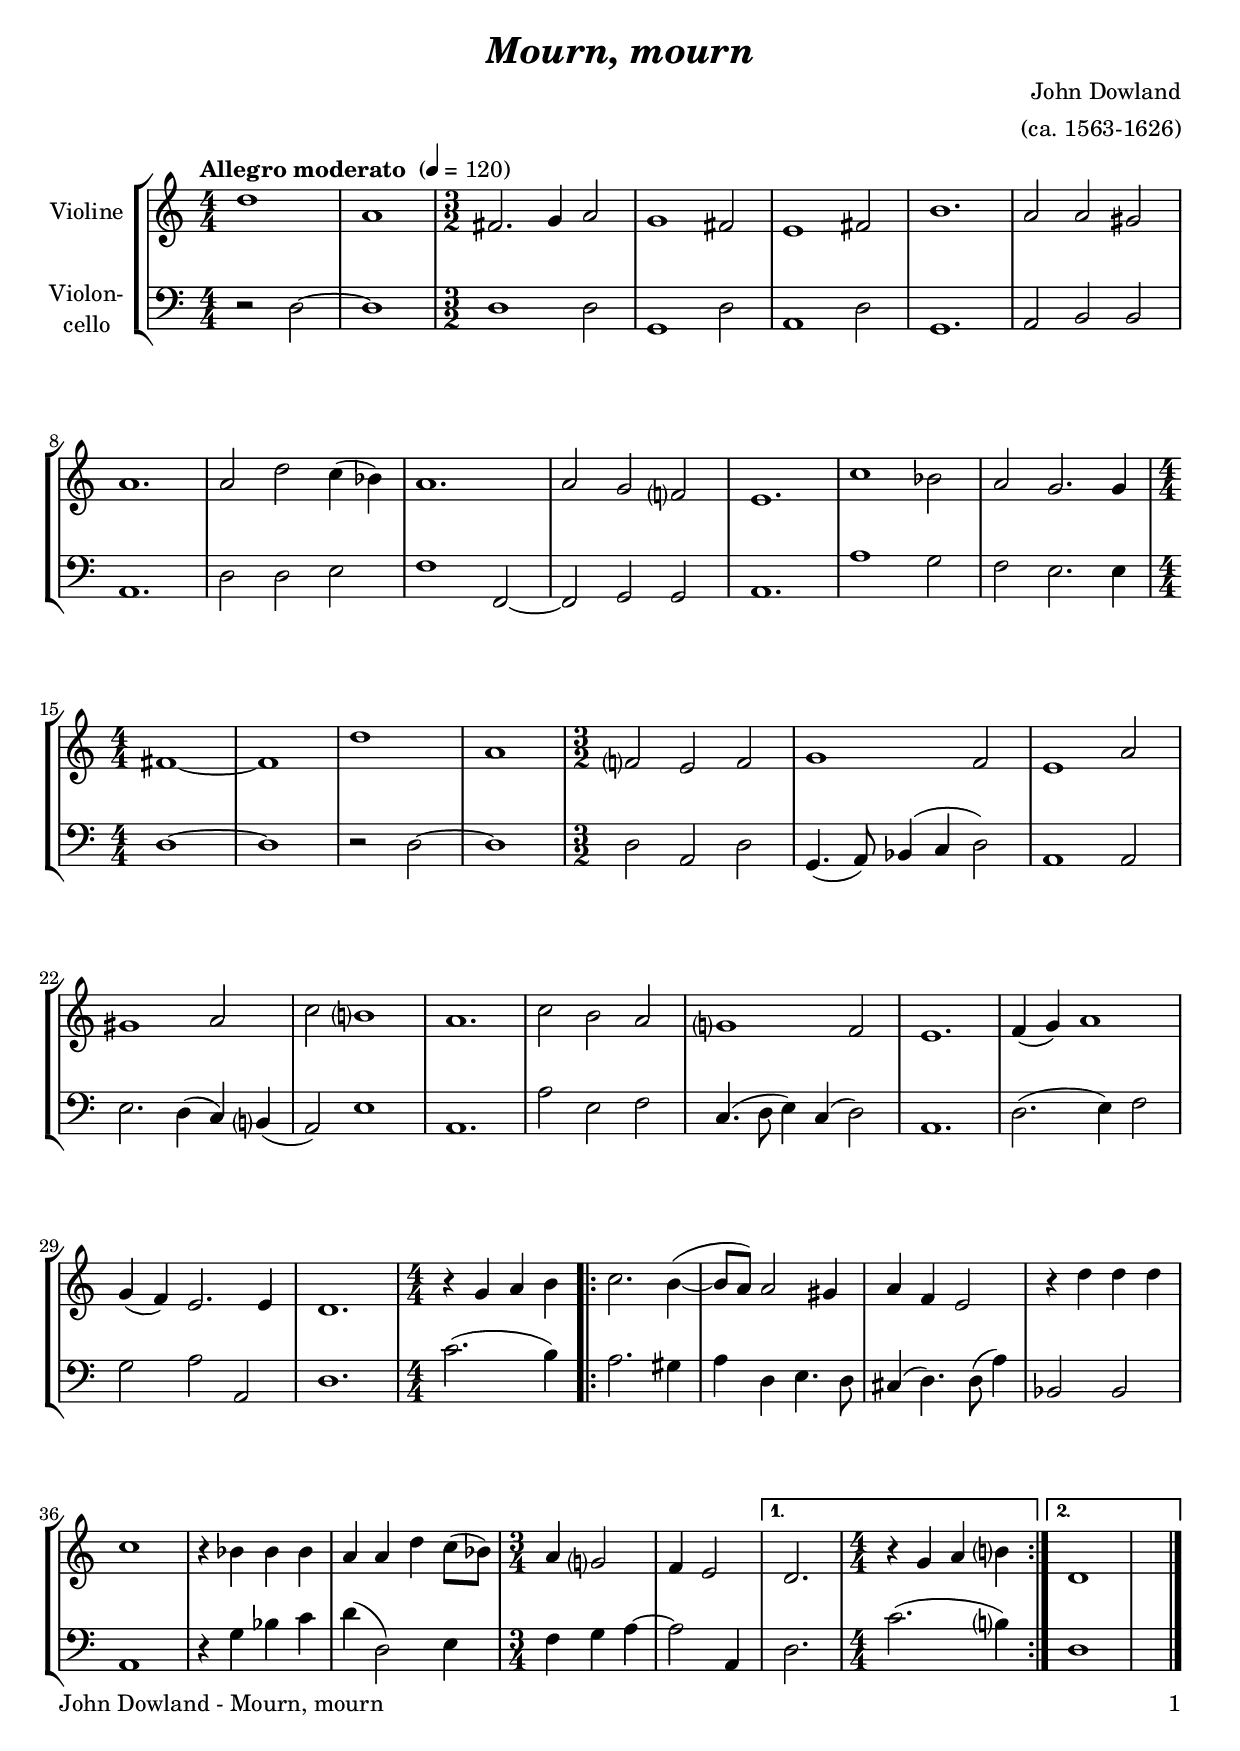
\version "2.18.2"
\include "deutsch.ly"
  
#(set-global-staff-size 20)

\header {
  title     = \markup \bold \italic "Mourn, mourn"
  composer  = "John Dowland"
  arranger  = "(ca. 1563-1626)"
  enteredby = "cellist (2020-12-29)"
%  piece     = ""
}

voiceconsts = {
  \key c \major
  \time 4/4
  \clef "treble"
  \numericTimeSignature
  % Set default beaming for all staves
%  \set Timing.beamExceptions = #'()
%  \set Timing.baseMoment     = #(ly:make-moment 1 4)
%  \set Timing.beatStructure  = #'(1 1 1)
  \tempo "Allegro moderato " 4=120
}

mivl = "violin"
%miba = "pizzicato strings"
miba = "cello"

arco = \markup \italic "arco"
dcaf = \mark \markup \box \italic "D.C. al Fine"
fine = \mark \markup \box \italic "Fine"
pizz = \markup \italic "pizz."
rall = \mark \markup \box \italic "rall."
rit  = \mark \markup \box \italic "rit."
simi = \markup \italic "simile"

va = \relative c'' {
  \voiceconsts

  d1
  a \time 3/2
  fis2. g4 a2
  g1 fis2
  e1 fis2
  h1.
  a2 a gis
  a1.

  a2 d c4( b)
  a1.
  a2 g f?
  e1.
  c'1 b2
  a g2. g4 \time 4/4
  fis1~
  fis

  d'
  a \time 3/2
  f?2 e f
  g1 f2
  e1 a2
  gis1 a2
  c h?1
  a1.

  c2 h a
  g?1 f2
  e1.
  f4( g) a1
  g4( f) e2. e4
  d1. \time 4/4
  r4 g a h
  
  \repeat volta 2 {
    c2. h4(~
    h8 a) a2 gis4
    a f e2
    r4 d' d d
    c1
    r4 b b b

    a a d c8( b) \time 3/4
    a4 g?2
    f4 e2
  }
  \alternative {
    { d2. | \time 4/4 r4 g a h? }
    { d,1 }
  } \bar "|."
}

vb = \relative c {
  \voiceconsts
  \clef "bass"

  r2 d~
  d1 \time 3/2
  d1 d2
  g,1 d'2
  a1 d2
  g,1.
  a2 h h
  a1.

  d2 d e
  f1 f,2~
  f g g
  a1.
  a'1 g2
  f e2. e4 \time 4/4
  d1~
  d

  r2 d~
  d1 \time 3/2
  d2 a d
  g,4.( a8) b4( c d2)
  a1 a2
  e'2. d4( c) h?(
  a2) e'1
  a,1.

  a'2 e f
  c4.( d8 e4) c( d2)
  a1.
  d2.( e4) f2
  g a a,
  d1. \time 4/4
  c'2.( h4)
  
  \repeat volta 2 {
    a2. gis4
    a d, e4. d8
    cis4( d4.) d8( a'4)
    b,2 b
    a1
    r4 g' b c

    d( d,2) e4 \time 3/4
    f g a~
    a2 a,4
  }
  \alternative {
    { d2. | \time 4/4 c'2.( h?4) }
    { d,1 }
  } \bar "|."
}


music = \new StaffGroup <<
      \new Staff {
	\set Staff.midiInstrument = \mivl
	\set Staff.instrumentName = \markup \center-column { "Violine" }
	\transpose c c { \va }
      }

      \new Staff {
	\set Staff.midiInstrument = \miba
	\set Staff.instrumentName = \markup \center-column { "Violon-" "cello" }
	\transpose c c { \vb }
      }
>>

\book {
   \paper {
    print-page-number = ##t
    print-first-page-number = ##t
    ragged-last-bottom = ##f
    oddHeaderMarkup = \markup \null
    evenHeaderMarkup = \markup \null
    oddFooterMarkup = \markup {
      \fill-line {
        \on-the-fly #print-page-number-check-first
        "John Dowland - Mourn, mourn" \fromproperty #'page:page-number-string
      }
    }
    evenFooterMarkup = \oddFooterMarkup
  } \score {
    \music
    \layout {}
  }

  \score {
    \unfoldRepeats \music

    \midi {
      \context {
        \Score
      }
    }
  }
}